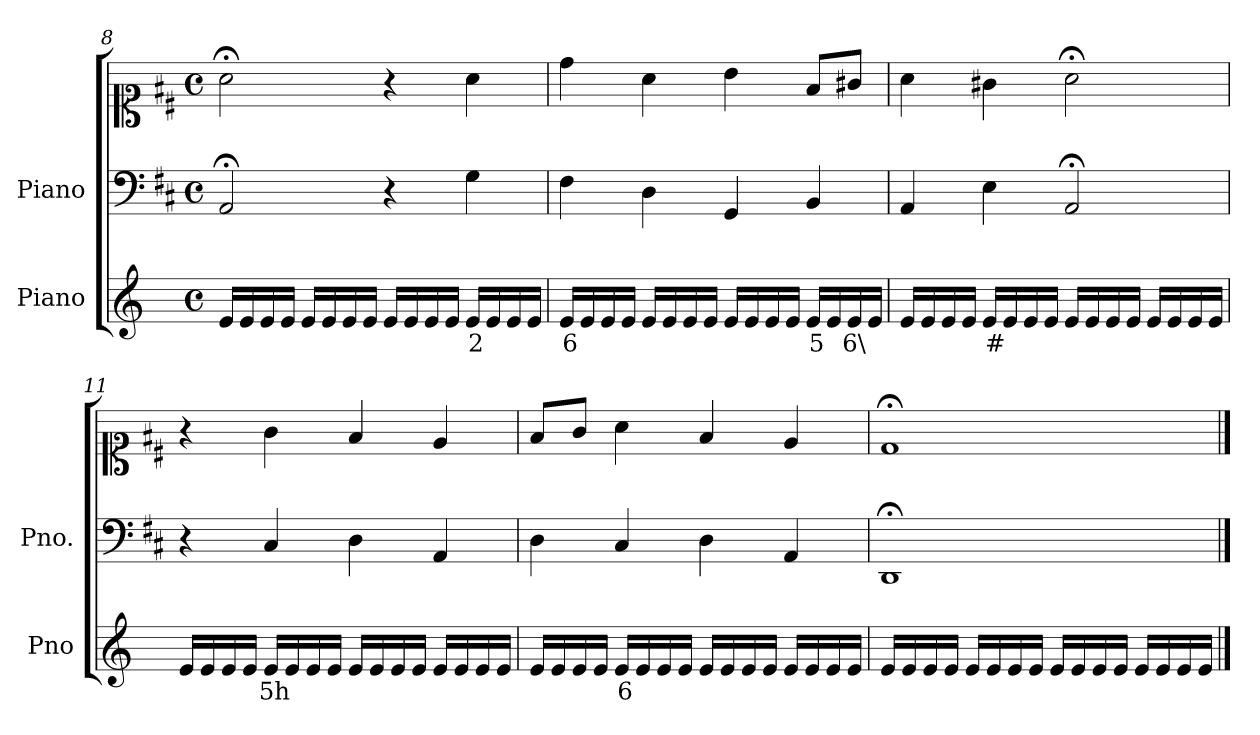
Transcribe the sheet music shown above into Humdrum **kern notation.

**kern	**text	**kern	**kern
*part2	*part2	*part1	*part1
*staff3	*staff3	*staff2	*staff1
*I"Piano	*	*I"Piano	*
*I'Pno	*	*I'Pno.	*
*clefG2	*	*clefF4	*clefC1
*k[]	*	*k[f#c#]	*k[f#c#]
*M4/4	*	*M4/4	*M4/4
*met(c)	*	*met(c)	*met(c)
=8	=8	=8	=8
16e/LL	.	2AA;</	2a;<\
16e/	.	.	.
16e/	.	.	.
16e/JJ	.	.	.
16e/LL	.	.	.
16e/	.	.	.
16e/	.	.	.
16e/JJ	.	.	.
16e/LL	.	4r	4r
16e/	.	.	.
16e/	.	.	.
16e/JJ	.	.	.
!	!LO:LY:b	!	!
16e/LL	2	4G\	4a\
16e/	.	.	.
16e/	.	.	.
16e/JJ	.	.	.
=9	=9	=9	=9
!	!LO:LY:b	!	!
16e/LL	6	4F#\	4dd\
16e/	.	.	.
16e/	.	.	.
16e/JJ	.	.	.
16e/LL	.	4D\	4a\
16e/	.	.	.
16e/	.	.	.
16e/JJ	.	.	.
16e/LL	.	4GG/	4b\
16e/	.	.	.
16e/	.	.	.
16e/JJ	.	.	.
!	!LO:LY:b	!	!
16e/LL	5	4BB/	8f#/L
16e/	.	.	.
!	!LO:LY:b	!	!
16e/	6\	.	8g#X/J
16e/JJ	.	.	.
=10	=10	=10	=10
16e/LL	.	4AA/	4a\
16e/	.	.	.
16e/	.	.	.
16e/JJ	.	.	.
!	!LO:LY:b	!	!
16e/LL	#	4E\	4g#X\
16e/	.	.	.
16e/	.	.	.
16e/JJ	.	.	.
16e/LL	.	2AA;</	2a;<\
16e/	.	.	.
16e/	.	.	.
16e/JJ	.	.	.
16e/LL	.	.	.
16e/	.	.	.
16e/	.	.	.
16e/JJ	.	.	.
=11	=11	=11	=11
16e/LL	.	4r	4r
16e/	.	.	.
16e/	.	.	.
16e/JJ	.	.	.
!	!LO:LY:b	!	!
16e/LL	5h	4C#/	4g\
16e/	.	.	.
16e/	.	.	.
16e/JJ	.	.	.
16e/LL	.	4D\	4f#/
16e/	.	.	.
16e/	.	.	.
16e/JJ	.	.	.
16e/LL	.	4AA/	4e/
16e/	.	.	.
16e/	.	.	.
16e/JJ	.	.	.
=12	=12	=12	=12
16e/LL	.	4D\	8f#/L
16e/	.	.	.
16e/	.	.	8g/J
16e/JJ	.	.	.
!	!LO:LY:b	!	!
16e/LL	6	4C#/	4a\
16e/	.	.	.
16e/	.	.	.
16e/JJ	.	.	.
16e/LL	.	4D\	4f#/
16e/	.	.	.
16e/	.	.	.
16e/JJ	.	.	.
16e/LL	.	4AA/	4e/
16e/	.	.	.
16e/	.	.	.
16e/JJ	.	.	.
=13	=13	=13	=13
16e/LL	.	1DD;<	1d;<
16e/	.	.	.
16e/	.	.	.
16e/JJ	.	.	.
16e/LL	.	.	.
16e/	.	.	.
16e/	.	.	.
16e/JJ	.	.	.
16e/LL	.	.	.
16e/	.	.	.
16e/	.	.	.
16e/JJ	.	.	.
16e/LL	.	.	.
16e/	.	.	.
16e/	.	.	.
16e/JJ	.	.	.
==	==	==	==
*-	*-	*-	*-
